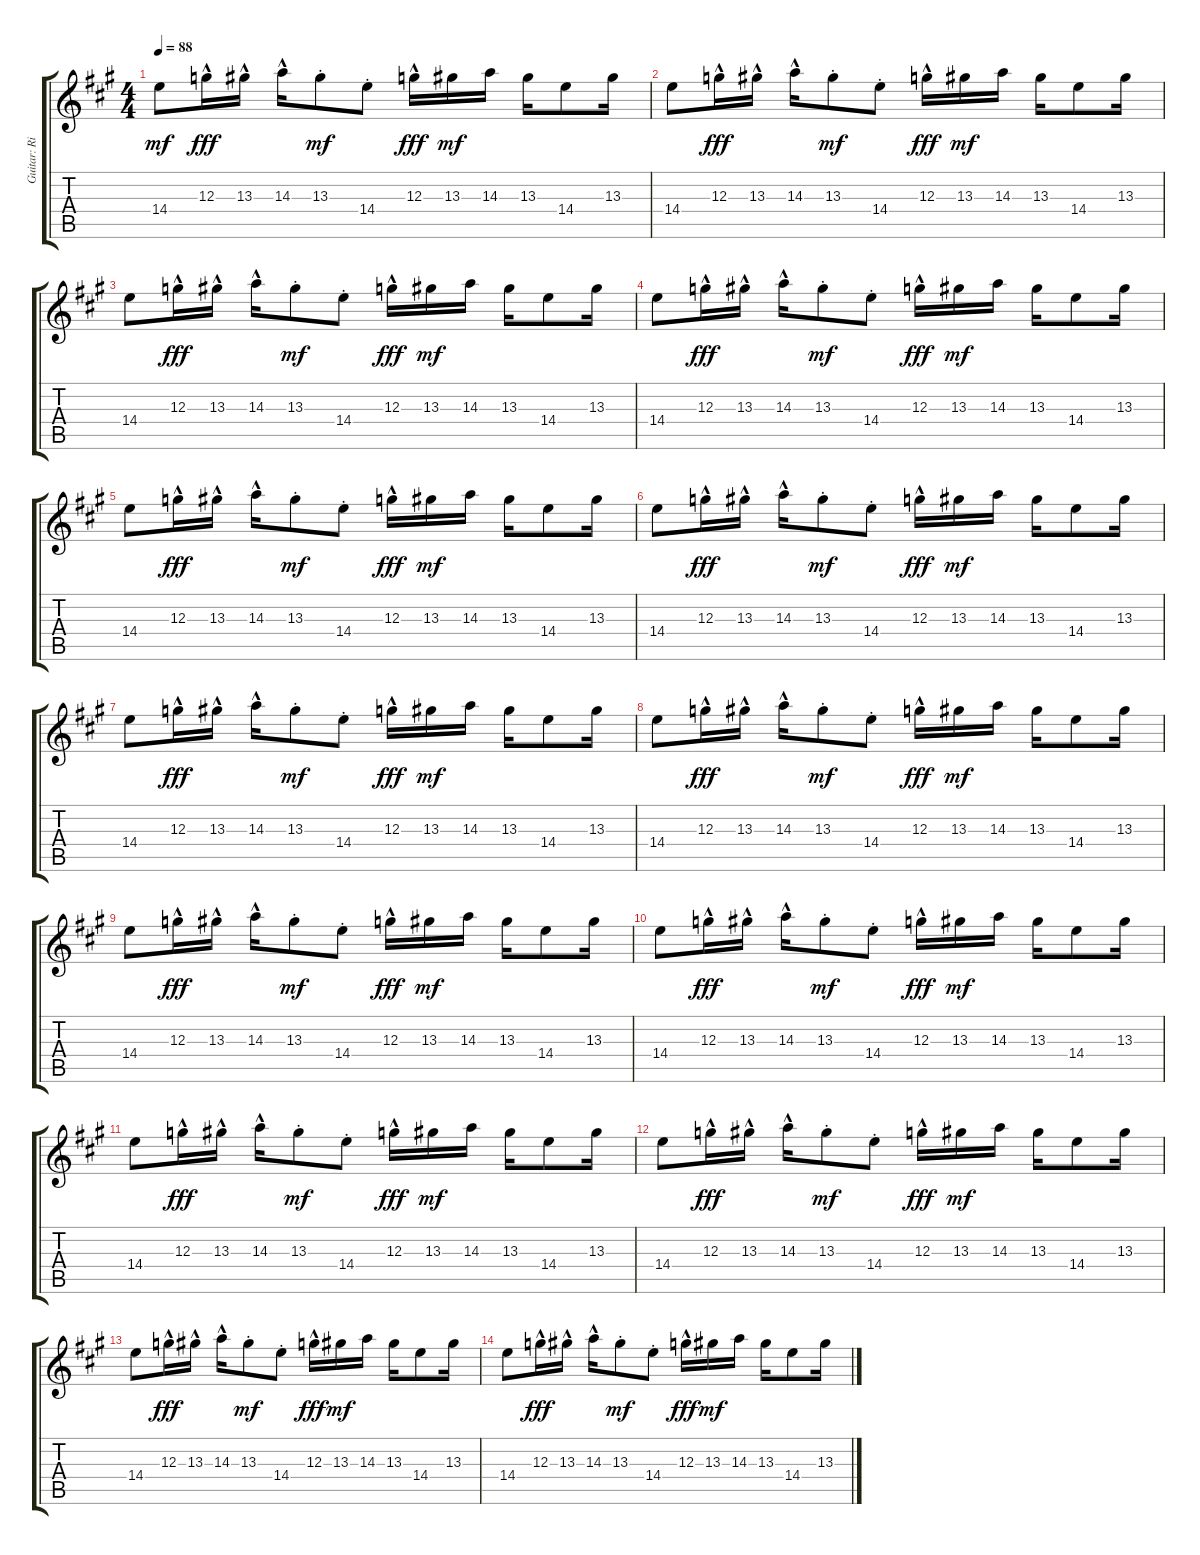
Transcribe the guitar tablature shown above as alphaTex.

\track ("Guitar: Rik" "Guitar: Ri") {instrument acousticguitarsteel}
\staff {score tabs}
\tuning (E4 B3 G3 D3 A2 E2) {hide}
\ts (4 4)
\tempo 88
\clef g2
\ks a
14.4.8{dy mf} 12.3{hac}.16{dy fff} 13.3{hac}.16 14.3{hac}.16 13.3{st}.8{dy mf} 14.4{st}.8 12.3{hac}.16{dy fff} 13.3.16{dy mf} 14.3.16 13.3.16 14.4.8 13.3.16 |
14.4.8 12.3{hac}.16{dy fff} 13.3{hac}.16 14.3{hac}.16 13.3{st}.8{dy mf} 14.4{st}.8 12.3{hac}.16{dy fff} 13.3.16{dy mf} 14.3.16 13.3.16 14.4.8 13.3.16 |
14.4.8 12.3{hac}.16{dy fff} 13.3{hac}.16 14.3{hac}.16 13.3{st}.8{dy mf} 14.4{st}.8 12.3{hac}.16{dy fff} 13.3.16{dy mf} 14.3.16 13.3.16 14.4.8 13.3.16 |
14.4.8 12.3{hac}.16{dy fff} 13.3{hac}.16 14.3{hac}.16 13.3{st}.8{dy mf} 14.4{st}.8 12.3{hac}.16{dy fff} 13.3.16{dy mf} 14.3.16 13.3.16 14.4.8 13.3.16 |
14.4.8 12.3{hac}.16{dy fff} 13.3{hac}.16 14.3{hac}.16 13.3{st}.8{dy mf} 14.4{st}.8 12.3{hac}.16{dy fff} 13.3.16{dy mf} 14.3.16 13.3.16 14.4.8 13.3.16 |
14.4.8 12.3{hac}.16{dy fff} 13.3{hac}.16 14.3{hac}.16 13.3{st}.8{dy mf} 14.4{st}.8 12.3{hac}.16{dy fff} 13.3.16{dy mf} 14.3.16 13.3.16 14.4.8 13.3.16 |
14.4.8 12.3{hac}.16{dy fff} 13.3{hac}.16 14.3{hac}.16 13.3{st}.8{dy mf} 14.4{st}.8 12.3{hac}.16{dy fff} 13.3.16{dy mf} 14.3.16 13.3.16 14.4.8 13.3.16 |
14.4.8 12.3{hac}.16{dy fff} 13.3{hac}.16 14.3{hac}.16 13.3{st}.8{dy mf} 14.4{st}.8 12.3{hac}.16{dy fff} 13.3.16{dy mf} 14.3.16 13.3.16 14.4.8 13.3.16 |
14.4.8 12.3{hac}.16{dy fff} 13.3{hac}.16 14.3{hac}.16 13.3{st}.8{dy mf} 14.4{st}.8 12.3{hac}.16{dy fff} 13.3.16{dy mf} 14.3.16 13.3.16 14.4.8 13.3.16 |
14.4.8 12.3{hac}.16{dy fff} 13.3{hac}.16 14.3{hac}.16 13.3{st}.8{dy mf} 14.4{st}.8 12.3{hac}.16{dy fff} 13.3.16{dy mf} 14.3.16 13.3.16 14.4.8 13.3.16 |
14.4.8 12.3{hac}.16{dy fff} 13.3{hac}.16 14.3{hac}.16 13.3{st}.8{dy mf} 14.4{st}.8 12.3{hac}.16{dy fff} 13.3.16{dy mf} 14.3.16 13.3.16 14.4.8 13.3.16 |
14.4.8 12.3{hac}.16{dy fff} 13.3{hac}.16 14.3{hac}.16 13.3{st}.8{dy mf} 14.4{st}.8 12.3{hac}.16{dy fff} 13.3.16{dy mf} 14.3.16 13.3.16 14.4.8 13.3.16 |
14.4.8 12.3{hac}.16{dy fff} 13.3{hac}.16 14.3{hac}.16 13.3{st}.8{dy mf} 14.4{st}.8 12.3{hac}.16{dy fff} 13.3.16{dy mf} 14.3.16 13.3.16 14.4.8 13.3.16 |
14.4.8 12.3{hac}.16{dy fff} 13.3{hac}.16 14.3{hac}.16 13.3{st}.8{dy mf} 14.4{st}.8 12.3{hac}.16{dy fff} 13.3.16{dy mf} 14.3.16 13.3.16 14.4.8 13.3.16
